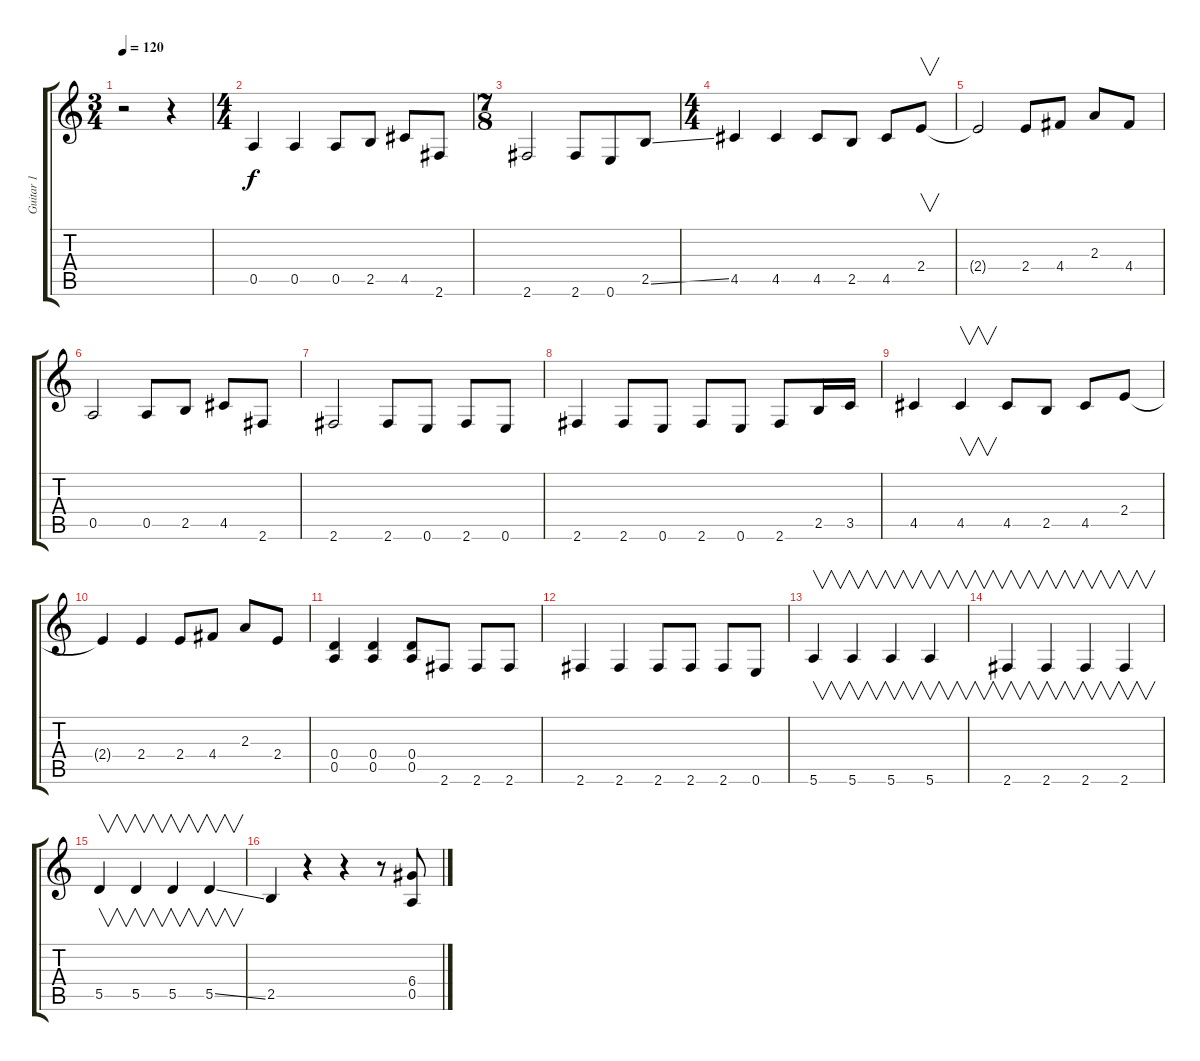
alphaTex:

\track ("Guitar 1" "Guitar 1") {instrument distortionguitar}
\staff {score tabs}
\tuning (E4 B3 G3 D3 A2 E2) {hide}
\ts (3 4)
\tempo 120
\clef g2
\ks c
r.2{dy f} r.4 |
\ts (4 4)
0.5.4 0.5.4 0.5.8 2.5.8 4.5.8 2.6.8 |
\ts (7 8)
2.6.2 2.6.8 0.6.8 2.5{ss}.8 |
\ts (4 4)
4.5.4 4.5.4 4.5.8 2.5.8 4.5.8 2.4.8{v} |
2.4{t}.2 2.4.8 4.4.8 2.3.8 4.4.8 |
0.5.2 0.5.8 2.5.8 4.5.8 2.6.8 |
2.6.2 2.6.8 0.6.8 2.6.8 0.6.8 |
2.6.4 2.6.8 0.6.8 2.6.8 0.6.8 2.6.8 2.5.16 3.5.16 |
4.5.4 4.5.4{v} 4.5.8 2.5.8 4.5.8 2.4.8 |
2.4{t}.4 2.4.4 2.4.8 4.4.8 2.3.8 2.4.8 |
(0.4 0.5).4 (0.4 0.5).4 (0.4 0.5).8 2.6.8 2.6.8 2.6.8 |
2.6.4 2.6.4 2.6.8 2.6.8 2.6.8 0.6.8 |
5.6.4{v} 5.6.4{v} 5.6.4{v} 5.6.4{v} |
2.6.4{v} 2.6.4{v} 2.6.4{v} 2.6.4{v} |
5.5.4{v} 5.5.4{v} 5.5.4{v} 5.5{ss}.4{v} |
2.5.4 r.4 r.4 r.8 (6.4 0.5).8
